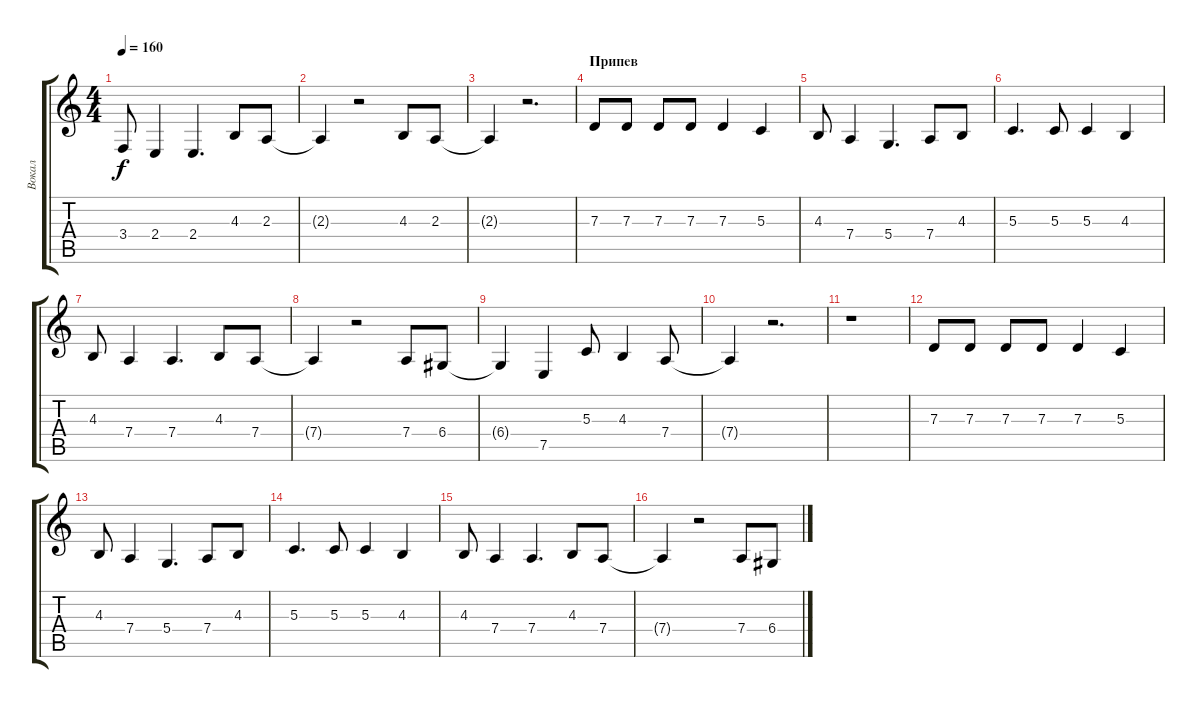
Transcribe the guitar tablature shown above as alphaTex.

\track ("Вокал" "Вокал") {instrument tenorsax}
\staff {score tabs}
\tuning (E4 B3 G3 D3 A2 E2) {hide}
\ts (4 4)
\tempo 160
\clef g2
\ks c
3.4.8{dy f} 2.4.4 2.4.4{d} 4.3.8 2.3.8 |
2.3{t}.4 r.2 4.3.8 2.3.8 |
2.3{t}.4 r.2{d} |
\section ("" "Припев")
7.3.8 7.3.8 7.3.8 7.3.8 7.3.4 5.3.4 |
4.3.8 7.4.4 5.4.4{d} 7.4.8 4.3.8 |
5.3.4{d} 5.3.8 5.3.4 4.3.4 |
4.3.8 7.4.4 7.4.4{d} 4.3.8 7.4.8 |
7.4{t}.4 r.2 7.4.8 6.4.8 |
6.4{t}.4 7.5.4 5.3.8 4.3.4 7.4.8 |
7.4{t}.4 r.2{d} |
r.1 |
7.3.8 7.3.8 7.3.8 7.3.8 7.3.4 5.3.4 |
4.3.8 7.4.4 5.4.4{d} 7.4.8 4.3.8 |
5.3.4{d} 5.3.8 5.3.4 4.3.4 |
4.3.8 7.4.4 7.4.4{d} 4.3.8 7.4.8 |
7.4{t}.4 r.2 7.4.8 6.4.8
